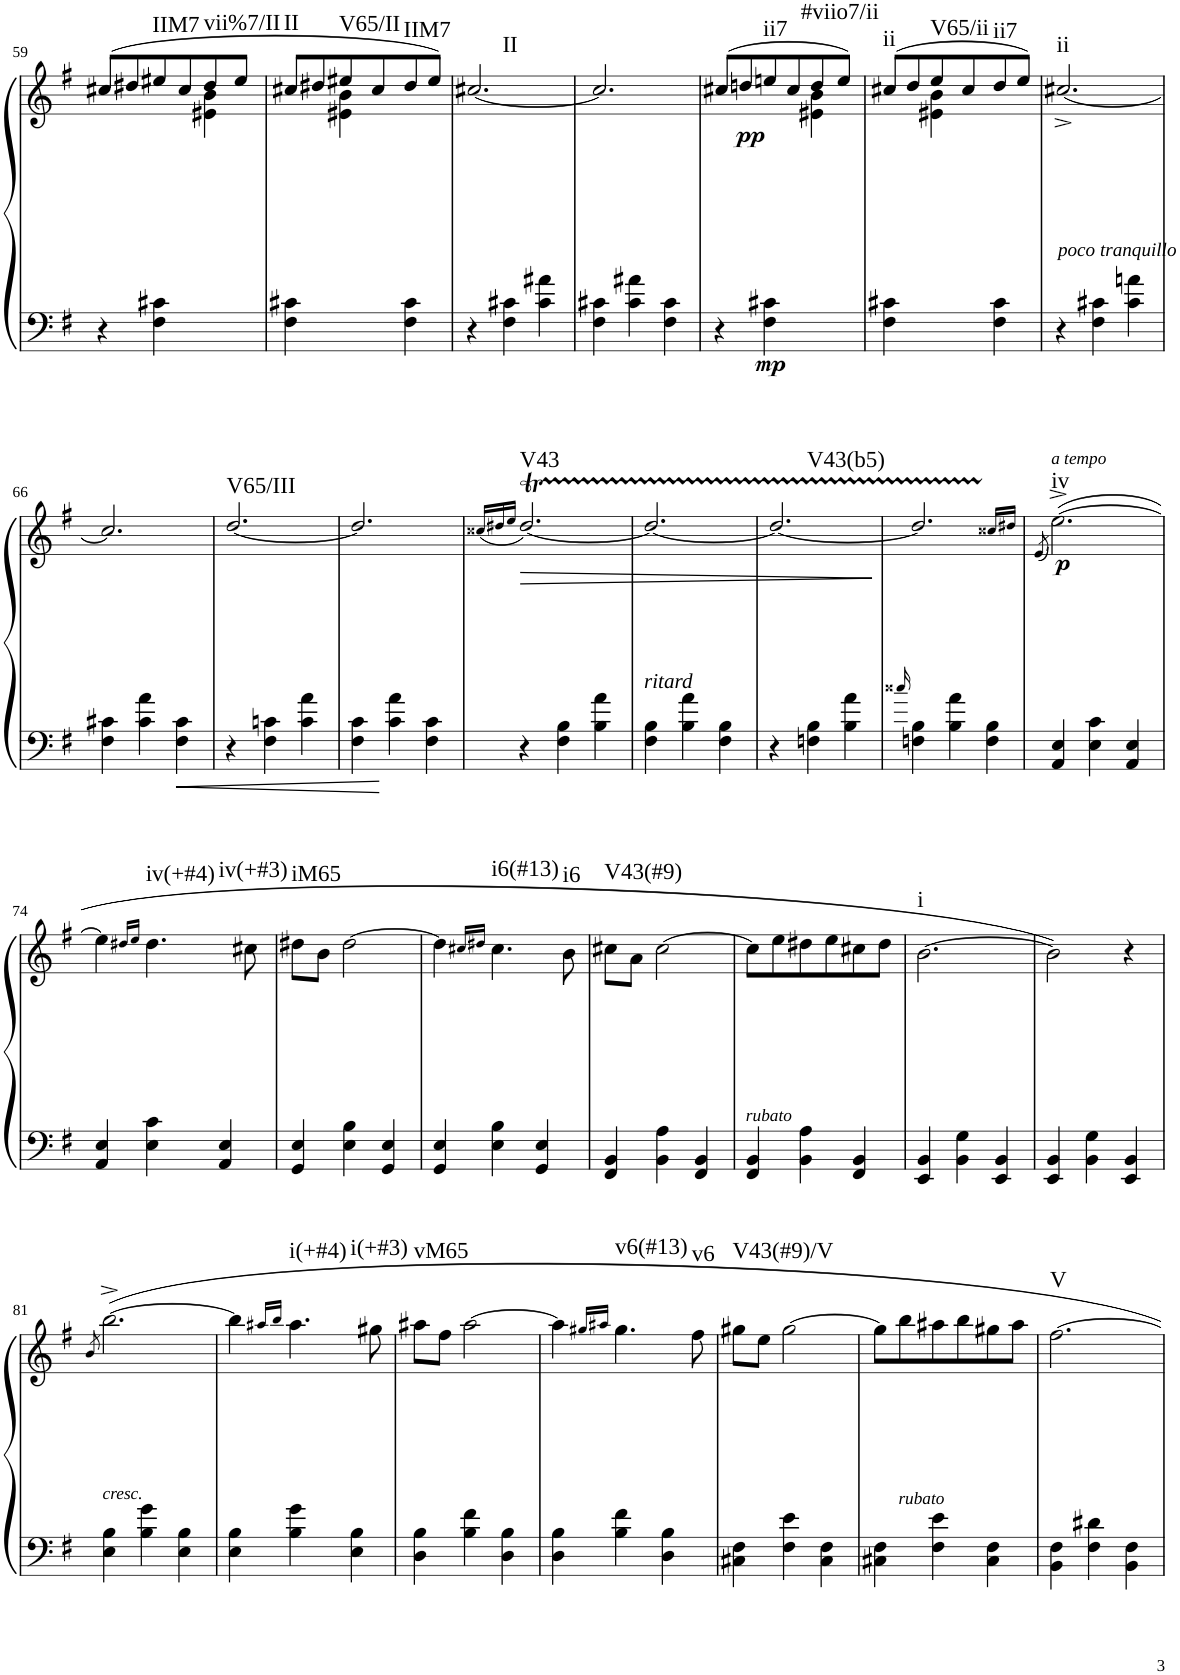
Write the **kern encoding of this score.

**kern	**kern	**dynam	**harte
*part1	*part1	*part1	*part1
*staff2	*staff1	*staff1/2	*
!!LO:PB:g=z
*clefF4	*clefG2	*	*
*k[f#]	*k[f#]	*	*
*G:	*G:	*	*
*M3/4	*M3/4	*	*
=59	=59	=59	=59
*	*^	*	*
4r	(8cc#X/L	2ryy	.	.
.	8dd#X/	.	.	.
!	!	!	!	!LO:H:kt=IIM7
4F#\ 4c#X\	8ee#X/	.	.	N
.	8cc#/	.	.	.
!	!	!	!	!LO:H:kt=vii%7/II
4ryy	8dd#/	4e#X\ 4b\	.	N
.	8ee#/J	.	.	.
=60	=60	=60	=60	=60
!	!	!	!	!LO:H:kt=II
4F#\ 4c#X\	8cc#X/L	4ryy	.	N
.	8dd#X/	.	.	.
!	!	!	!	!LO:H:kt=V65/II
4ryy	8ee#X/	4e#X\ 4b\	.	N
.	8cc#/	.	.	.
!	!	!	!	!LO:H:kt=IIM7
4F#\ 4c#\	8dd#/	4ryy	.	N
.	8ee#/J)	.	.	.
*	*v	*v	*	*
=61	=61	=61	=61
!	!	!	!LO:H:kt=II
4r	[2.cc#X/	.	N
4F#\ 4c#X\	.	.	.
4c#\ 4a#X\	.	.	.
=62	=62	=62	=62
4F#\ 4c#X\	2.cc#/]	.	.
4c#\ 4a#X\	.	.	.
4F#\ 4c#\	.	.	.
=63	=63	=63	=63
*	*^	*	*
4r	(8cc#X/L	2ryy	.	.
!	!	!	!LO:DY:b	!
.	8ddn/	.	pp	.
!	!	!	!LO:DY:b=2	!LO:H:kt=ii7
4F#\ 4c#X\	8een/	.	mp	N
.	8cc#/	.	.	.
!	!	!	!	!LO:H:kt=#viio7/ii
4ryy	8dd/	4e#X\ 4b\	.	N
.	8ee/J)	.	.	.
=64	=64	=64	=64	=64
!	!	!	!	!LO:H:kt=ii
4F#\ 4c#X\	(8cc#X/L	4ryy	.	N
.	8dd/	.	.	.
!	!	!	!	!LO:H:kt=V65/ii
4ryy	8ee/	4e#X\ 4b\	.	N
.	8cc#/	.	.	.
!	!	!	!	!LO:H:kt=ii7
4F#\ 4c#\	8dd/	4ryy	.	N
.	8ee/J)	.	.	.
*	*v	*v	*	*
=65	=65	=65	=65
!	!LO:TX:b:i:t=poco tranquillo	!	!LO:H:kt=ii
4r	[2.cc#X^/	.	N
4F#\ 4c#X\	.	.	.
4c#\ 4an\	.	.	.
!!LO:LB:g=z
=66	=66	=66	=66
4F#\ 4c#X\	2.cc#/]	.	.
4c#\ 4a\	.	.	.
4F#\ 4c#\	.	.	.
=67	=67	=67	=67
!	!	!	!LO:H:kt=V65/III
4r	[2.dd/	.	N
4F#\ 4cn\	.	.	.
4c\ 4a\	.	.	.
=68	=68	=68	=68
4F#\ 4c\	2.dd/]	.	.
4c\ 4a\	.	.	.
4F#\ 4c\	.	.	.
=69	=69	=69	=69
.	(16qcc##X/LL	.	.
.	16qdd#X/	.	.
.	16qee/JJ	.	.
!	!	!	!LO:H:kt=V43
4r	[2.dd#t/)	.	N
4F#\ 4B\	.	.	.
4B\ 4a\	.	.	.
=70	=70	=70	=70
!	!LO:TX:b:i:t=ritard	!	!
4F#\ 4B\	2.dd#/_	.	.
4B\ 4a\	.	.	.
4F#\ 4B\	.	.	.
=71	=71	=71	=71
!	!	!	!LO:H:kt=V43(b5)
4r	2.dd#/_	.	N
4Fn\ 4B\	.	.	.
4B\ 4a\	.	.	.
=72	=72	=72	=72
16qcc##X/	.	.	.
4Fn\ 4B\	2.dd#TTT/]	.	.
4B\ 4a\	.	.	.
4F\ 4B\	.	.	.
.	16qcc##X/LL	.	.
.	16qdd#X/JJ	.	.
=73	=73	=73	=73
.	(8qe/	.	.
!	!LO:TX:a:i:t=a tempo	!	!
!	!	!LO:DY:b	!LO:H:kt=iv
4AA/ 4E/	([2.ee^\)	p	N
4E\ 4c\	.	.	.
4AA/ 4E/	.	.	.
!!LO:LB:g=z
=74	=74	=74	=74
4AA/ 4E/	4ee\]	.	.
.	16qdd#X/LL	.	.
.	16qee/JJ	.	.
!	!	!	!LO:H:n=1:kt=iv(+#4)
!	!	!	!LO:H:n=2:kt=iv(+#3)
4E\ 4c\	4.dd#\	.	N N
4AA/ 4E/	.	.	.
.	8cc#X\	.	.
=75	=75	=75	=75
!	!	!	!LO:H:kt=iM65
4GG/ 4E/	8dd#X\L	.	N
.	8b\J	.	.
4E\ 4B\	[2dd#\	.	.
4GG/ 4E/	.	.	.
=76	=76	=76	=76
4GG/ 4E/	4dd#\]	.	.
.	16qcc#X/LL	.	.
.	16qdd#X/JJ	.	.
!	!	!	!LO:H:kt=i6(#13)
4E\ 4B\	4.cc#\	.	N
4GG/ 4E/	.	.	.
!	!	!	!LO:H:kt=i6
.	8b\	.	N
=77	=77	=77	=77
!	!	!	!LO:H:kt=V43(#9)
4FF#/ 4BB/	8cc#X\L	.	N
.	8a\J	.	.
4BB\ 4A\	[2cc#\	.	.
4FF#/ 4BB/	.	.	.
=78	=78	=78	=78
!	!LO:TX:b:i:t=rubato	!	!
4FF#/ 4BB/	8cc#\L]	.	.
.	8ee\	.	.
4BB\ 4A\	8dd#X\	.	.
.	8ee\	.	.
4FF#/ 4BB/	8cc#X\	.	.
.	8dd#\J	.	.
=79	=79	=79	=79
!	!	!	!LO:H:kt=i
4EE/ 4BB/	[2.b\	.	N
4BB\ 4G\	.	.	.
4EE/ 4BB/	.	.	.
=80	=80	=80	=80
4EE/ 4BB/	2b\])	.	.
4BB\ 4G\	.	.	.
4EE/ 4BB/	4r	.	.
!!LO:LB:g=z
=81	=81	=81	=81
.	8qb/	.	.
!	!LO:TX:b:i:t=cresc.	!	!
4E\ 4B\	[2.bb^\	.	.
4B\ 4g\	.	.	.
4E\ 4B\	.	.	.
=82	=82	=82	=82
4E\ 4B\	4bb\]	.	.
.	16qaa#X/LL	.	.
.	16qbb/JJ	.	.
!	!	!	!LO:H:n=1:kt=i(+#4)
!	!	!	!LO:H:n=2:kt=i(+#3)
4B\ 4g\	4.aa#\	.	N N
4E\ 4B\	.	.	.
.	8gg#X\	.	.
=83	=83	=83	=83
!	!	!	!LO:H:kt=vM65
4D\ 4B\	8aa#X\L	.	N
.	8ff#\J	.	.
4B\ 4f#\	[2aa#\	.	.
4D\ 4B\	.	.	.
=84	=84	=84	=84
4D\ 4B\	4aa#\]	.	.
.	16qgg#X/LL	.	.
.	16qaa#X/JJ	.	.
!	!	!	!LO:H:kt=v6(#13)
4B\ 4f#\	4.gg#\	.	N
4D\ 4B\	.	.	.
!	!	!	!LO:H:kt=v6
.	8ff#\	.	N
=85	=85	=85	=85
!	!	!	!LO:H:kt=V43(#9)/V
4C#X\ 4F#\	8gg#X\L	.	N
.	8ee\J	.	.
4F#\ 4e\	[2gg#\	.	.
4C#\ 4F#\	.	.	.
=86	=86	=86	=86
4C#X\ 4F#\	8gg#\L]	.	.
!	!LO:TX:b:i:t=rubato	!	!
.	8bb\	.	.
4F#\ 4e\	8aa#X\	.	.
.	8bb\	.	.
4C#\ 4F#\	8gg#X\	.	.
.	8aa#\J	.	.
=87	=87	=87	=87
!	!	!	!LO:H:kt=V
4BB\ 4F#\	[2.ff#\	.	N
4F#\ 4d#X\	.	.	.
4BB\ 4F#\	.	.	.
=	=	=	=
*-	*-	*-	*-
